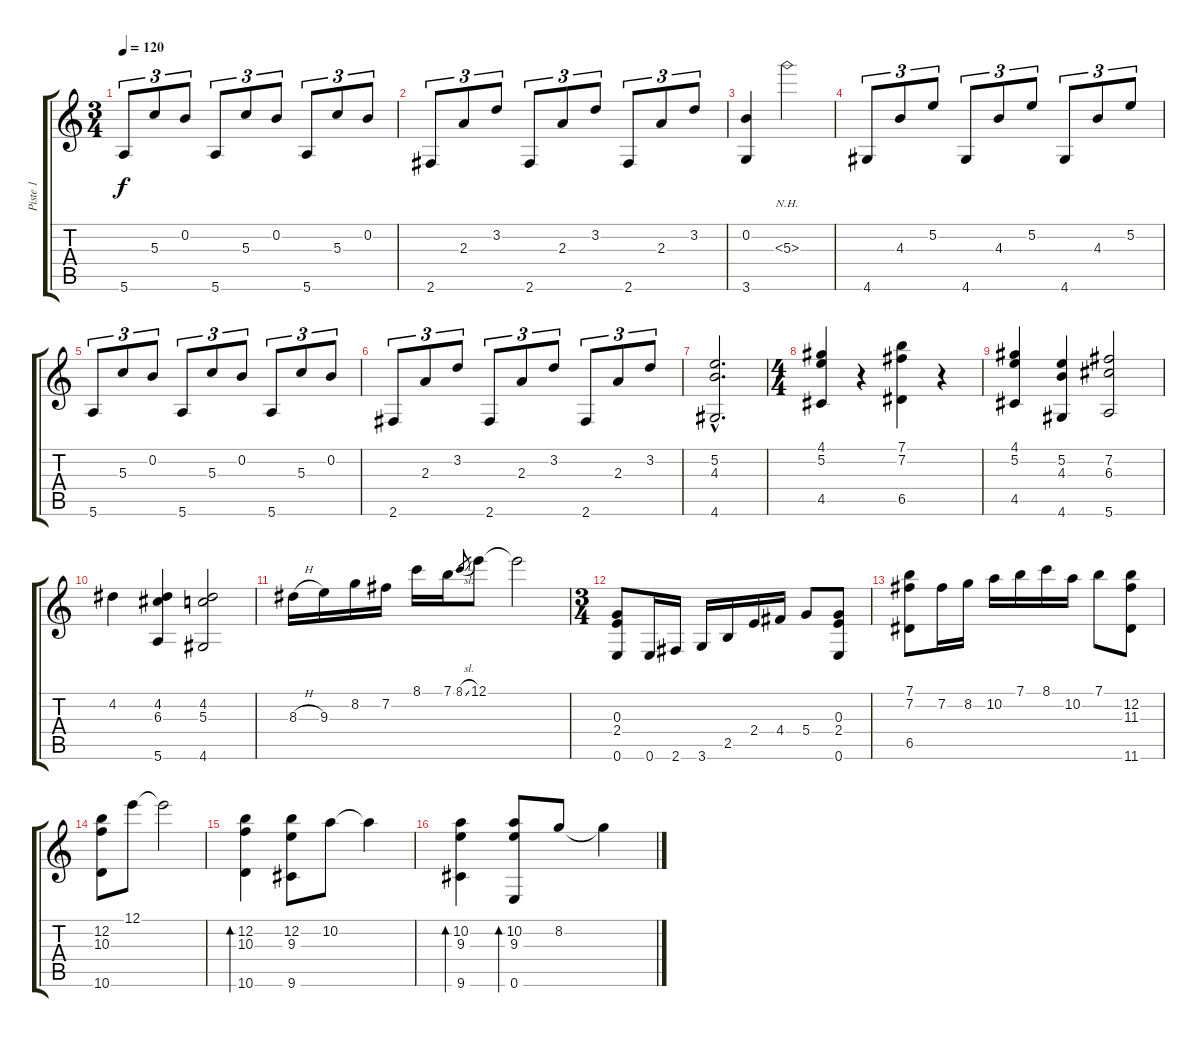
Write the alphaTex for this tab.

\track ("Piste 1" "Piste 1") {instrument acousticguitarnylon}
\staff {score tabs}
\tuning (E4 B3 G3 D3 A2 E2) {hide}
\ts (3 4)
\tempo 120
\clef g2
\ks c
5.6.8{tu (3 2) dy f} 5.3.8{tu (3 2)} 0.2.8{tu (3 2)} 5.6.8{tu (3 2)} 5.3.8{tu (3 2)} 0.2.8{tu (3 2)} 5.6.8{tu (3 2)} 5.3.8{tu (3 2)} 0.2.8{tu (3 2)} |
2.6.8{tu (3 2)} 2.3.8{tu (3 2)} 3.2.8{tu (3 2)} 2.6.8{tu (3 2)} 2.3.8{tu (3 2)} 3.2.8{tu (3 2)} 2.6.8{tu (3 2)} 2.3.8{tu (3 2)} 3.2.8{tu (3 2)} |
(0.2 3.6).4 5.3{nh}.2 |
4.6.8{tu (3 2)} 4.3.8{tu (3 2)} 5.2.8{tu (3 2)} 4.6.8{tu (3 2)} 4.3.8{tu (3 2)} 5.2.8{tu (3 2)} 4.6.8{tu (3 2)} 4.3.8{tu (3 2)} 5.2.8{tu (3 2)} |
5.6.8{tu (3 2)} 5.3.8{tu (3 2)} 0.2.8{tu (3 2)} 5.6.8{tu (3 2)} 5.3.8{tu (3 2)} 0.2.8{tu (3 2)} 5.6.8{tu (3 2)} 5.3.8{tu (3 2)} 0.2.8{tu (3 2)} |
2.6.8{tu (3 2)} 2.3.8{tu (3 2)} 3.2.8{tu (3 2)} 2.6.8{tu (3 2)} 2.3.8{tu (3 2)} 3.2.8{tu (3 2)} 2.6.8{tu (3 2)} 2.3.8{tu (3 2)} 3.2.8{tu (3 2)} |
(5.2{hac} 4.3{hac} 4.6{hac}).2{d} |
\ts (4 4)
(4.1 5.2 4.5).4 r.4 (7.1 7.2 6.5).4 r.4 |
(4.1 5.2 4.5).4 (5.2 4.3 4.6).4 (7.2 6.3 5.6).2 |
4.2.4 (4.2 6.3 5.6).4 (4.2 5.3 4.6).2 |
8.3{h}.16 9.3.16 8.2.16 7.2.16 8.1.16 7.1.16 8.1{sl}.8{gr} 12.1.8 12.1{t}.2 |
\ts (3 4)
(0.3 2.4 0.6).8 0.6.16 2.6.16 3.6.16 2.5.16 2.4.16 4.4.16 5.4.8 (0.3 2.4 0.6).8 |
(7.1 7.2 6.5).8 7.2.16 8.2.16 10.2.16 7.1.16 8.1.16 10.2.16 7.1.8 (12.2 11.3 11.6).8 |
(12.2 10.3 10.6).8 12.1.8 12.1{t}.2 |
(12.2 10.3 10.6).4{bd 480} (12.2 9.3 9.6).8 10.2.8 10.2{t}.4 |
(10.2 9.3 9.6).4{bd 480} (10.2 9.3 0.6).8{bd 480} 8.2.8 8.2{t}.4
